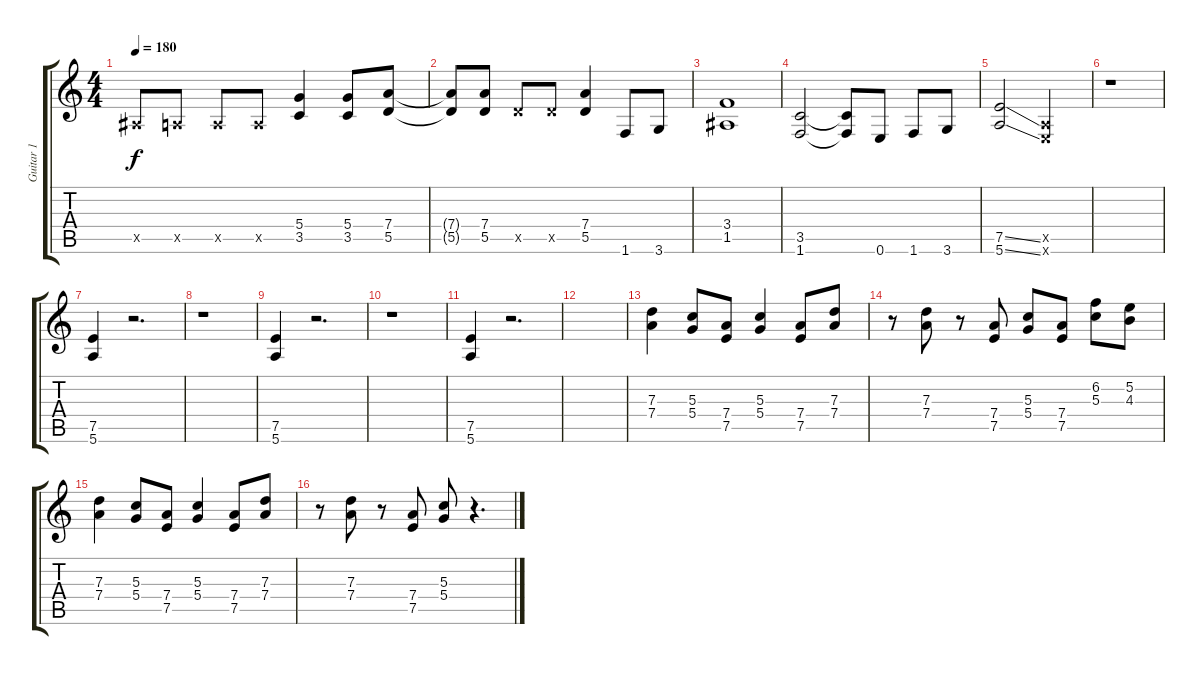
\track ("Guitar 1" "Guitar 1") {instrument distortionguitar}
\staff {score tabs}
\tuning (E4 B3 G3 D3 A2 E2) {hide}
\ts (4 4)
\tempo 180
\clef g2
\ks c
1.5{x}.8{dy f} 0.5{x}.8 0.5{x}.8 0.5{x}.8 (5.4 3.5).4 (5.4 3.5).8 (7.4 5.5).8 |
(7.4{t} 5.5{t}).8 (7.4 5.5).8 5.5{x}.8 5.5{x}.8 (7.4 5.5).4 1.6.8 3.6.8 |
(3.4 1.5).1 |
(3.5 1.6).2 (3.5{t} 1.6{t}).8 0.6.8 1.6.8 3.6.8 |
(7.5{ss} 5.6{ss}).2 (0.5{x} 0.6{x}).2 |
r.1 |
(7.5 5.6).4 r.2{d} |
r.1 |
(7.5 5.6).4 r.2{d} |
r.1 |
(7.5 5.6).4 r.2{d} |
|
(7.3 7.4).4 (5.3 5.4).8 (7.4 7.5).8 (5.3 5.4).4 (7.4 7.5).8 (7.3 7.4).8 |
r.8 (7.3 7.4).8 r.8 (7.4 7.5).8 (5.3 5.4).8 (7.4 7.5).8 (6.2 5.3).8 (5.2 4.3).8 |
(7.3 7.4).4 (5.3 5.4).8 (7.4 7.5).8 (5.3 5.4).4 (7.4 7.5).8 (7.3 7.4).8 |
r.8 (7.3 7.4).8 r.8 (7.4 7.5).8 (5.3 5.4).8 r.4{d}
